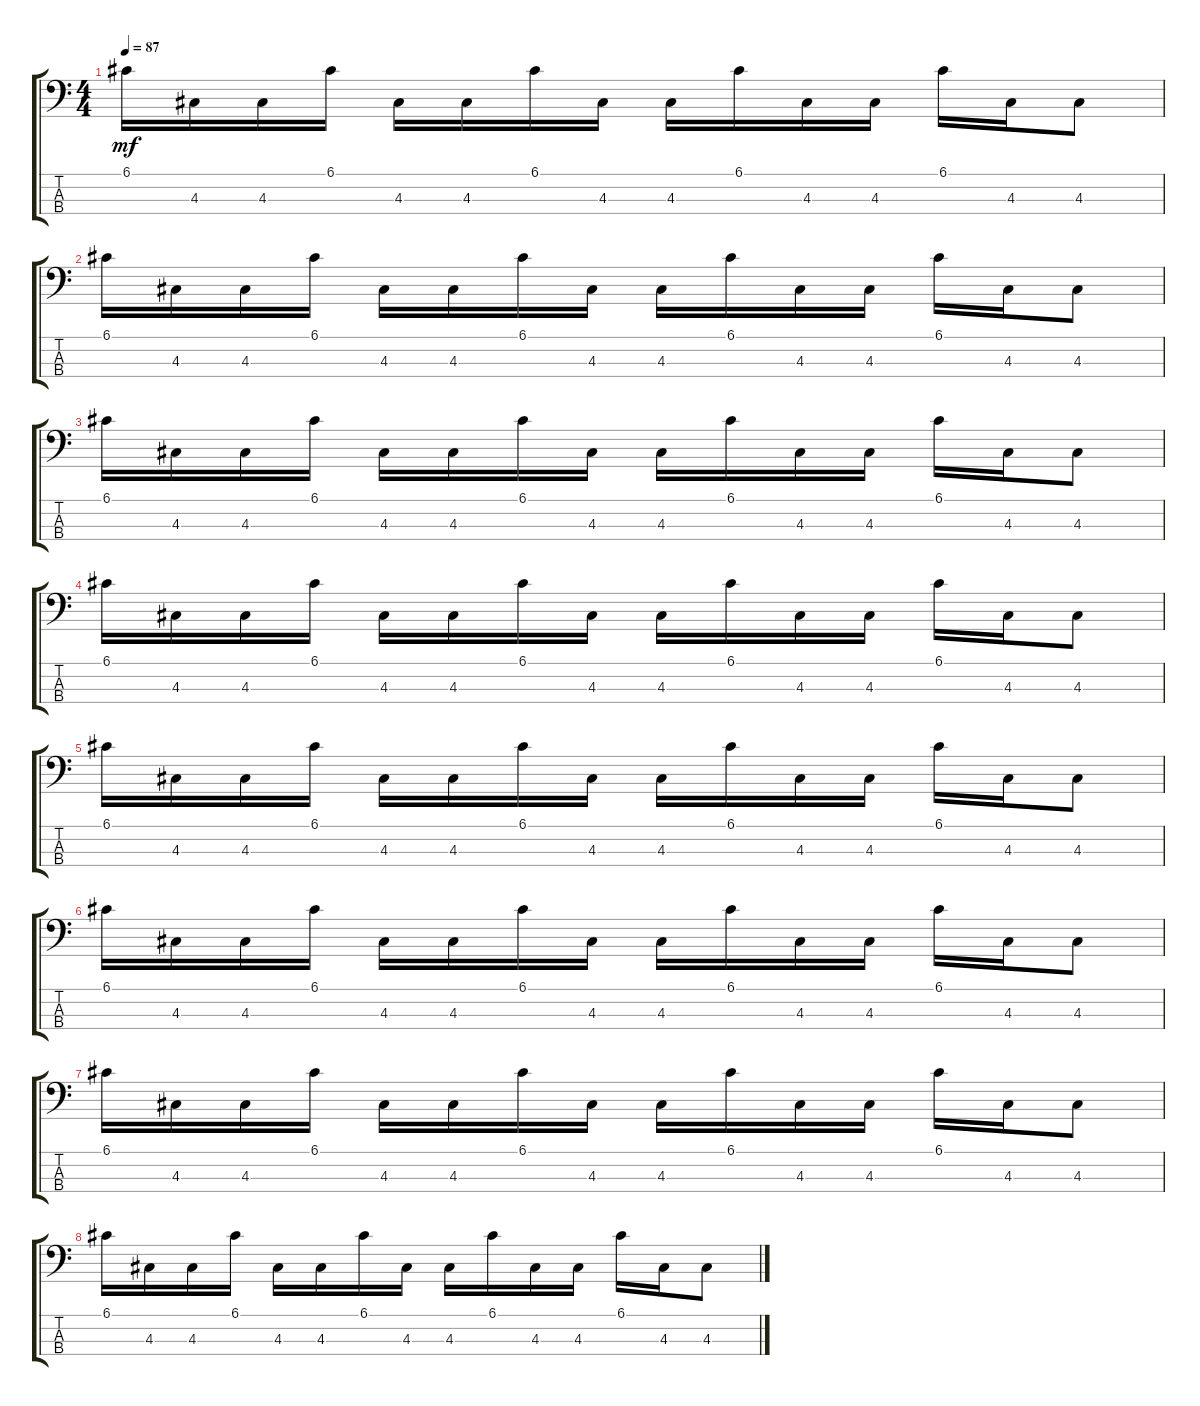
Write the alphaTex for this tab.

\track "" {instrument electricbassfinger}
\staff {score tabs}
\tuning (G2 D2 A1 E1) {hide}
\ts (4 4)
\tempo 87
\clef f4
\ks c
6.1.16{dy mf instrument electricbassfinger} 4.3.16 4.3.16 6.1.16 4.3.16 4.3.16 6.1.16 4.3.16 4.3.16 6.1.16 4.3.16 4.3.16 6.1.16 4.3.16 4.3.8 |
6.1.16 4.3.16 4.3.16 6.1.16 4.3.16 4.3.16 6.1.16 4.3.16 4.3.16 6.1.16 4.3.16 4.3.16 6.1.16 4.3.16 4.3.8 |
6.1.16 4.3.16 4.3.16 6.1.16 4.3.16 4.3.16 6.1.16 4.3.16 4.3.16 6.1.16 4.3.16 4.3.16 6.1.16 4.3.16 4.3.8 |
6.1.16 4.3.16 4.3.16 6.1.16 4.3.16 4.3.16 6.1.16 4.3.16 4.3.16 6.1.16 4.3.16 4.3.16 6.1.16 4.3.16 4.3.8 |
6.1.16 4.3.16 4.3.16 6.1.16 4.3.16 4.3.16 6.1.16 4.3.16 4.3.16 6.1.16 4.3.16 4.3.16 6.1.16 4.3.16 4.3.8 |
6.1.16 4.3.16 4.3.16 6.1.16 4.3.16 4.3.16 6.1.16 4.3.16 4.3.16 6.1.16 4.3.16 4.3.16 6.1.16 4.3.16 4.3.8 |
6.1.16 4.3.16 4.3.16 6.1.16 4.3.16 4.3.16 6.1.16 4.3.16 4.3.16 6.1.16 4.3.16 4.3.16 6.1.16 4.3.16 4.3.8 |
6.1.16 4.3.16 4.3.16 6.1.16 4.3.16 4.3.16 6.1.16 4.3.16 4.3.16 6.1.16 4.3.16 4.3.16 6.1.16 4.3.16 4.3.8
